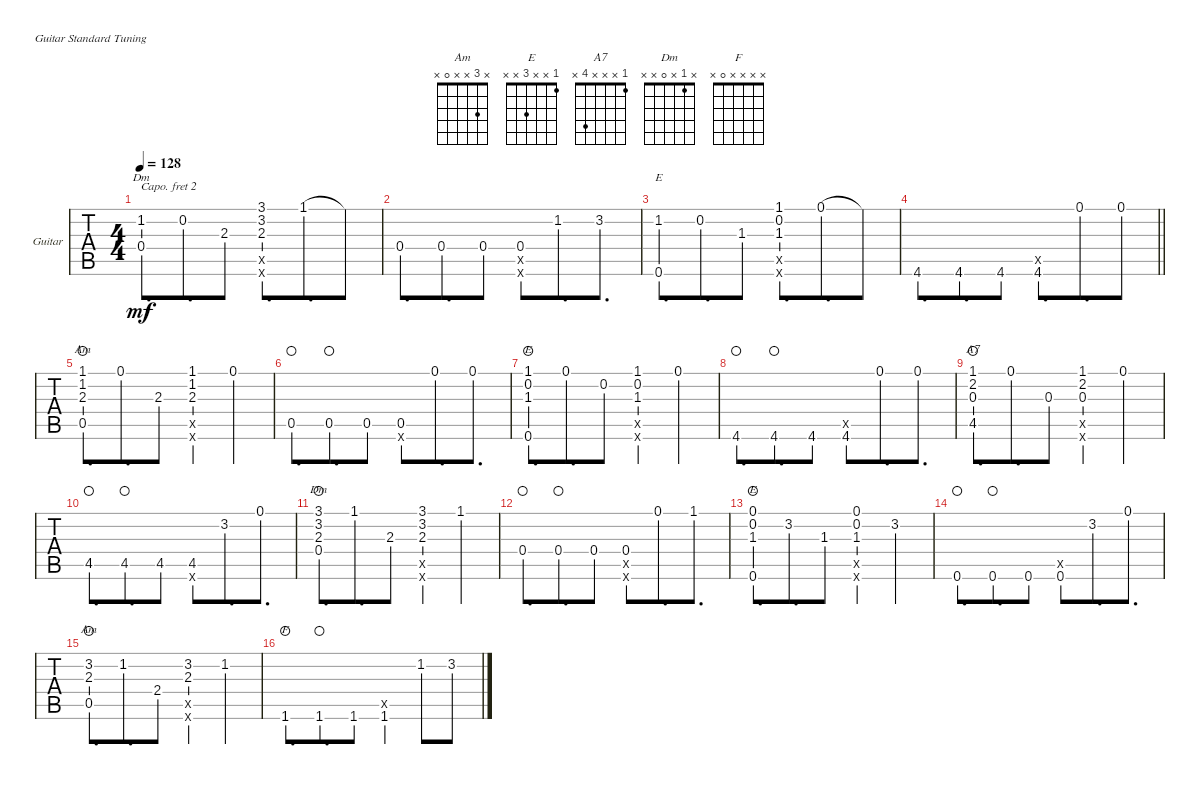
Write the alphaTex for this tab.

\bracketExtendMode groupsimilarinstruments
\firstSystemTrackNameOrientation horizontal
\otherSystemsTrackNameOrientation horizontal
\track ("" "Guitar") {instrument acousticguitarsteel}
\staff {tabs}
\capo 2
\tuning (E4 B3 G3 D3 A2 E2)
\chord ("Am" 1 x x x 0 x)
\chord ("E" 1 x x x x 0)
\chord ("A7" 1 x x x 4 x)
\chord ("Dm" 3 x x 0 x x)
\chord ("Am" x 3 x x 0 x)
\chord ("F" x x x x 0 x)
\chord ("Dm" x 1 x 0 x x)
\chord ("E" x 1 x x x 0)
\chord ("E" 1 x x 3 x x)
\ts (4 4)
\tempo 128
\clef g2
\ks c
(1.2 0.4).8{d ch "Dm" dy mf beam merge} 0.2.8{d beam merge} 2.3.8 (3.1 3.2 2.3 0.5{x} 0.6{x}).8{d beam merge} 1.1.8{d beam merge} 1.1{t}.8 |
0.4.8{d beam merge} 0.4.8{d beam merge} 0.4.8 (0.4 0.5{x} 0.6{x}).8 1.2.8{d beam merge} 3.2.8{d} |
(1.2 0.6).8{d ch "E" beam merge} 0.2.8{d beam merge} 1.3.8 (1.1 0.2 1.3 0.5{x} 0.6{x}).8{d beam merge} 0.1.8{d beam merge} 0.1{t}.8 |
\barLineRight lightlight
4.6.8{d beam merge} 4.6.8{d beam merge} 4.6.8 (4.6 0.5{x}).8{d} 0.1.8{d beam merge} 0.1.8 |
(1.1 0.5 1.2 2.3).8{d ch "Am" waho beam merge} 0.1.8{d beam merge} 2.3.8 (1.1 1.2 2.3 0.5{x} 0.6{x}).4 0.1.4 |
0.5.8{d waho beam merge} 0.5.8{d waho beam merge} 0.5.8 (0.5 0.6{x}).8 0.1.8{d beam merge} 0.1.8{d} |
(1.1 0.6 0.2 1.3).8{d ch "E" waho beam merge} 0.1.8{d beam merge} 0.2.8 (1.1 0.2 1.3 0.5{x} 0.6{x}).4 0.1.4 |
4.6.8{d waho beam merge} 4.6.8{d waho beam merge} 4.6.8 (4.6 0.5{x}).8 0.1.8{d beam merge} 0.1.8{d} |
(1.1 4.5 2.2 0.3).8{d ch "A7" waho beam merge} 0.1.8{d beam merge} 0.3.8 (1.1 2.2 0.3 0.5{x} 0.6{x}).4 0.1.4 |
4.5.8{d waho beam merge} 4.5.8{d waho beam merge} 4.5.8 (4.5 0.6{x}).8 3.2.8{d beam merge} 0.1.8{d} |
(3.1 0.4 3.2 2.3).8{d ch "Dm" waho beam merge} 1.1.8{d beam merge} 2.3.8 (3.1 0.6{x} 0.5{x} 3.2 2.3).4 1.1.4 |
0.4.8{d waho beam merge} 0.4.8{d waho beam merge} 0.4.8 (0.4 0.5{x} 0.6{x}).8 0.1.8{d beam merge} 1.1.8{d} |
(0.1 0.2 1.3 0.6).8{d ch "E" waho beam merge} 3.2.8{d beam merge} 1.3.8 (0.1 0.5{x} 0.6{x} 0.2 1.3).4 3.2.4 |
0.6.8{d waho beam merge} 0.6.8{d waho beam merge} 0.6.8 (0.6 0.5{x}).8 3.2.8{d beam merge} 0.1.8{d} |
(3.2 0.5 2.3).8{d ch "Am" waho beam merge} 1.2.8{d beam merge} 2.4.8 (3.2 2.3 0.5{x} 0.6{x}).4 1.2.4 |
1.6.8{d ch "F" waho beam merge} 1.6.8{d waho beam merge} 1.6.8 (1.6 1.5{x}).4 1.2.8{beam merge} 3.2.8
